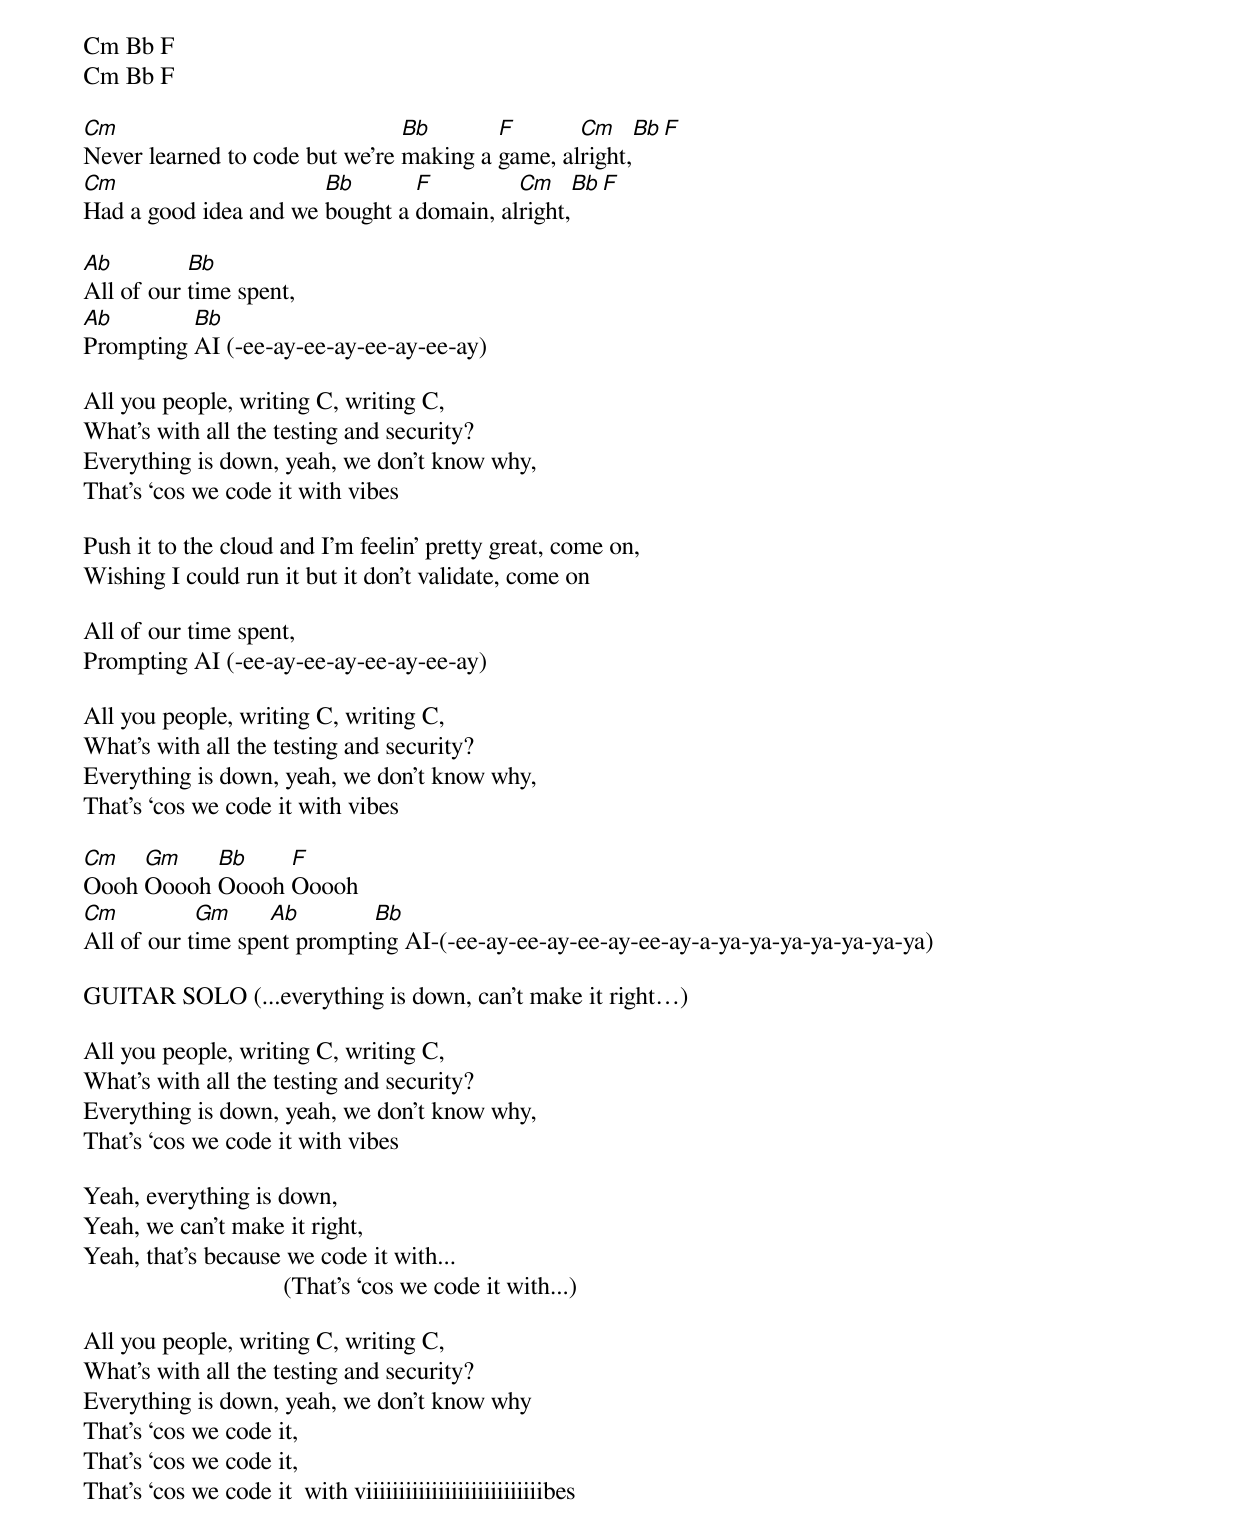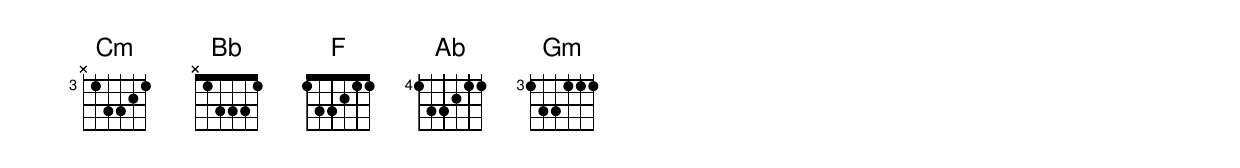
Cm Bb F
Cm Bb F

Cm                              Bb       F       Cm     Bb F
Never learned to code but we’re making a game, alright,
Cm                     Bb       F         Cm      Bb F
Had a good idea and we bought a domain, alright,

Ab         Bb
All of our time spent,
Ab        Bb
Prompting AI (-ee-ay-ee-ay-ee-ay-ee-ay)

All you people, writing C, writing C,
What’s with all the testing and security?
Everything is down, yeah, we don’t know why,
That’s ‘cos we code it with vibes

Push it to the cloud and I’m feelin’ pretty great, come on,
Wishing I could run it but it don’t validate, come on

All of our time spent,
Prompting AI (-ee-ay-ee-ay-ee-ay-ee-ay)

All you people, writing C, writing C,
What’s with all the testing and security?
Everything is down, yeah, we don’t know why,
That’s ‘cos we code it with vibes

Cm   Gm    Bb    F
Oooh Ooooh Ooooh Ooooh
Cm          Gm     Ab        Bb
All of our time spent prompting AI-(-ee-ay-ee-ay-ee-ay-ee-ay-a-ya-ya-ya-ya-ya-ya-ya)

GUITAR SOLO (...everything is down, can’t make it right…)

All you people, writing C, writing C,
What’s with all the testing and security?
Everything is down, yeah, we don’t know why,
That’s ‘cos we code it with vibes

Yeah, everything is down,
Yeah, we can’t make it right,
Yeah, that’s because we code it with...
	                        (That’s ‘cos we code it with...)

All you people, writing C, writing C,
What’s with all the testing and security?
Everything is down, yeah, we don’t know why
That’s ‘cos we code it,
That’s ‘cos we code it,
That’s ‘cos we code it  with viiiiiiiiiiiiiiiiiiiiiiiiiiibes
